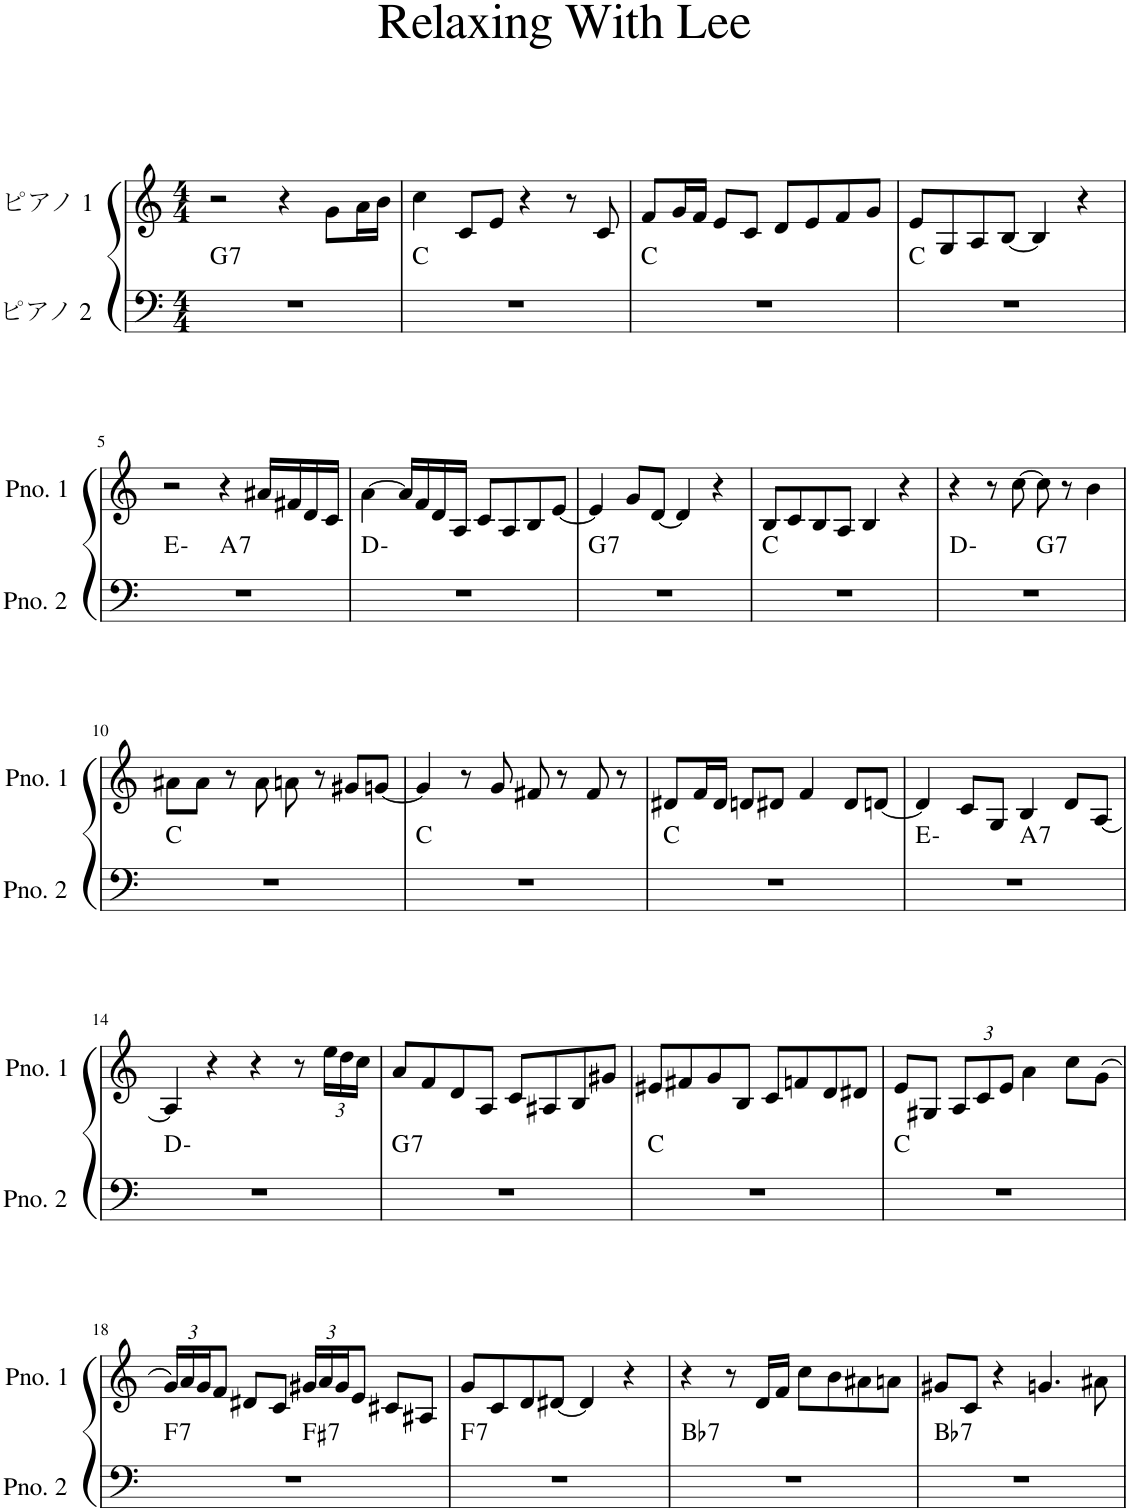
**kern	**harte	**kern
*part2	*part2	*part1
*staff2	*	*staff1
*I"ピアノ 2	*	*I"ピアノ 1
*clefF4	*	*clefG2
*k[]	*	*k[]
*M4/4	*	*M4/4
=1	=1	=1
!	!LO:H:kt=7	!
1r	G:7	2r
.	.	4r
.	.	8g\L
.	.	16a\L
.	.	16b\JJ
=2	=2	=2
1r	C:maj	4cc\
.	.	8c/L
.	.	8e/J
.	.	4r
.	.	8r
.	.	8c/
=3	=3	=3
1r	C:maj	8f/L
.	.	16g/L
.	.	16f/JJ
.	.	8e/L
.	.	8c/J
.	.	8d/L
.	.	8e/
.	.	8f/
.	.	8g/J
=4	=4	=4
1r	C:maj	8e/L
.	.	8G/
.	.	8A/
.	.	[8B/J
.	.	4B/]
.	.	4r
!!LO:LB:g=z
=5	=5	=5
*^	*	*
1r	2ryy	E:min	2r
!	!	!LO:H:kt=7	!
.	2ryy	A:7	4r
.	.	.	16a#X/LL
.	.	.	16f#X/
.	.	.	16d/
.	.	.	16c/JJ
*v	*v	*	*
=6	=6	=6
1r	D:min	[4a\
.	.	16a/LL]
.	.	16f/
.	.	16d/
.	.	16A/JJ
.	.	8c/L
.	.	8A/
.	.	8B/
.	.	[8e/J
=7	=7	=7
!	!LO:H:kt=7	!
1r	G:7	4e/]
.	.	8g/L
.	.	[8d/J
.	.	4d/]
.	.	4r
=8	=8	=8
1r	C:maj	8B/L
.	.	8c/
.	.	8B/
.	.	8A/J
.	.	4B/
.	.	4r
=9	=9	=9
*^	*	*
1r	2ryy	D:min	4r
.	.	.	8r
.	.	.	[8cc\
!	!	!LO:H:kt=7	!
.	2ryy	G:7	8cc\]
.	.	.	8r
.	.	.	4b\
*v	*v	*	*
!!LO:LB:g=z
=10	=10	=10
1r	C:maj	8a#X\L
.	.	8a#\J
.	.	8r
.	.	8a#\
.	.	8an\
.	.	8r
.	.	8g#X/L
.	.	[8gn/J
=11	=11	=11
1r	C:maj	4g/]
.	.	8r
.	.	8g/
.	.	8f#X/
.	.	8r
.	.	8f#/
.	.	8r
=12	=12	=12
1r	C:maj	8d#X/L
.	.	16f/L
.	.	16d#/JJ
.	.	8dn/L
.	.	8d#X/J
.	.	4f/
.	.	8d#/L
.	.	[8dn/J
=13	=13	=13
*^	*	*
1r	2ryy	E:min	4d/]
.	.	.	8c/L
.	.	.	8G/J
!	!	!LO:H:kt=7	!
.	2ryy	A:7	4B/
.	.	.	8d/L
.	.	.	[8A/J
*v	*v	*	*
!!LO:LB:g=z
=14	=14	=14
1r	D:min	4A/]
.	.	4r
.	.	4r
.	.	8r
*	*	*Xbrackettup
.	.	24ee\LL
.	.	24dd\
.	.	24cc\JJ
=15	=15	=15
!	!LO:H:kt=7	!
1r	G:7	8a/L
.	.	8f/
.	.	8d/
.	.	8A/J
.	.	8c/L
.	.	8A#X/
.	.	8B/
.	.	8g#X/J
=16	=16	=16
1r	C:maj	8e#X/L
.	.	8f#X/
.	.	8g/
.	.	8B/J
.	.	8c/L
.	.	8fn/
.	.	8d/
.	.	8d#X/J
=17	=17	=17
1r	C:maj	8e/L
.	.	8G#X/J
.	.	12A/L
.	.	12c/
.	.	12e/J
.	.	4a\
.	.	8cc\L
.	.	(8g\J
!!LO:LB:g=z
=18	=18	=18
!	!LO:H:kt=7	!
*^	*	*
1r	2ryy	F:7	24g/LL)
.	.	.	24a/
.	.	.	24g/J
.	.	.	8f/J
.	.	.	8d#X/L
.	.	.	8c/J
!	!	!LO:H:kt=7	!
.	2ryy	F#:7	24g#X/LL
.	.	.	24a/
.	.	.	24g#/J
.	.	.	8e/J
.	.	.	8c#X/L
.	.	.	8A#X/J
=19	=19	=19	=19
!	!	!LO:H:kt=7	!
*v	*v	*	*
1r	F:7	8g/L
.	.	8c/
.	.	8d/
.	.	[8d#X/J
.	.	4d#/]
.	.	4r
=20	=20	=20
!	!LO:H:kt=7	!
1r	Bb:7	4r
.	.	8r
.	.	16d/LL
.	.	16f/JJ
.	.	8cc\L
.	.	8b\
.	.	8a#X\
.	.	8an\J
=21	=21	=21
!	!LO:H:kt=7	!
1r	Bb:7	8g#X/L
.	.	8c/J
.	.	4r
.	.	4.gn/
.	.	8a#X\
=	=	=
*-	*-	*-
